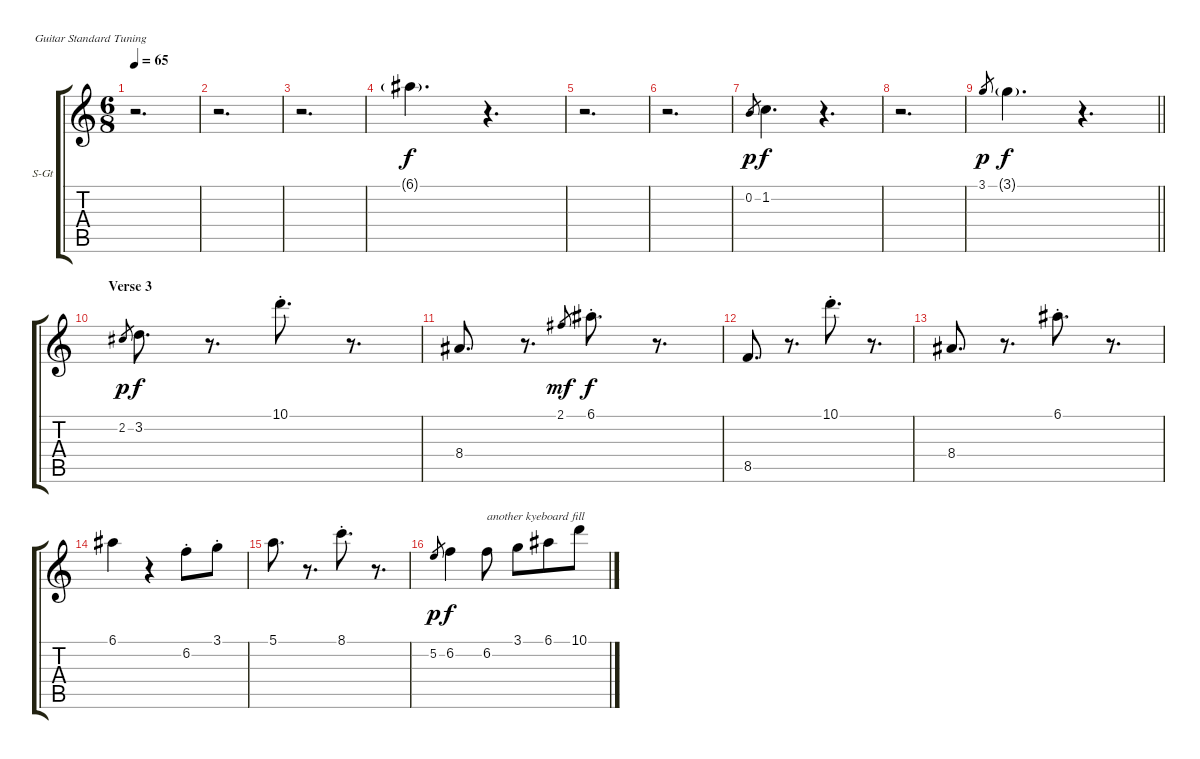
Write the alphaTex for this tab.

\bracketExtendMode groupsimilarinstruments
\firstSystemTrackNameOrientation horizontal
\otherSystemsTrackNameOrientation horizontal
\track ("Keys (right hand)" "S-Gt") {instrument rockorgan}
\staff {score tabs}
\tuning (E4 B3 G3 D3 A2 E2)
\displaytranspose 12
\ts (6 8)
\tempo 65
\clef g2
\ks c
r.2{d dy f} |
r.2{d} |
r.2{d} |
6.1{g}.4{d} r.4{d} |
r.2{d} |
r.2{d} |
0.2.8{gr dy p} 1.2.4{d dy f} r.4{d} |
r.2{d} |
\barLineRight lightlight
3.1.8{gr dy p} 3.1{g}.4{d dy f} r.4{d} |
\section ("" "Verse 3")
2.2.8{gr dy p} 3.2.8{d dy f} r.8{d} 10.1{st}.8{d} r.8{d} |
8.4.8{d} r.8{d} 2.1.8{gr dy mf} 6.1{st}.8{d dy f} r.8{d} |
8.5.8{d} r.8{d} 10.1{st}.8{d} r.8{d} |
8.4.8{d} r.8{d} 6.1{st}.8{d} r.8{d} |
6.1.4 r.4 6.2{st}.8 3.1{st}.8 |
5.1.8{d} r.8{d} 8.1{st}.8{d} r.8{d} |
5.2.8{gr dy p} 6.2.4{dy f} 6.2.8{txt "another kyeboard fill"} 3.1.8 6.1.8 10.1{sl}.8
